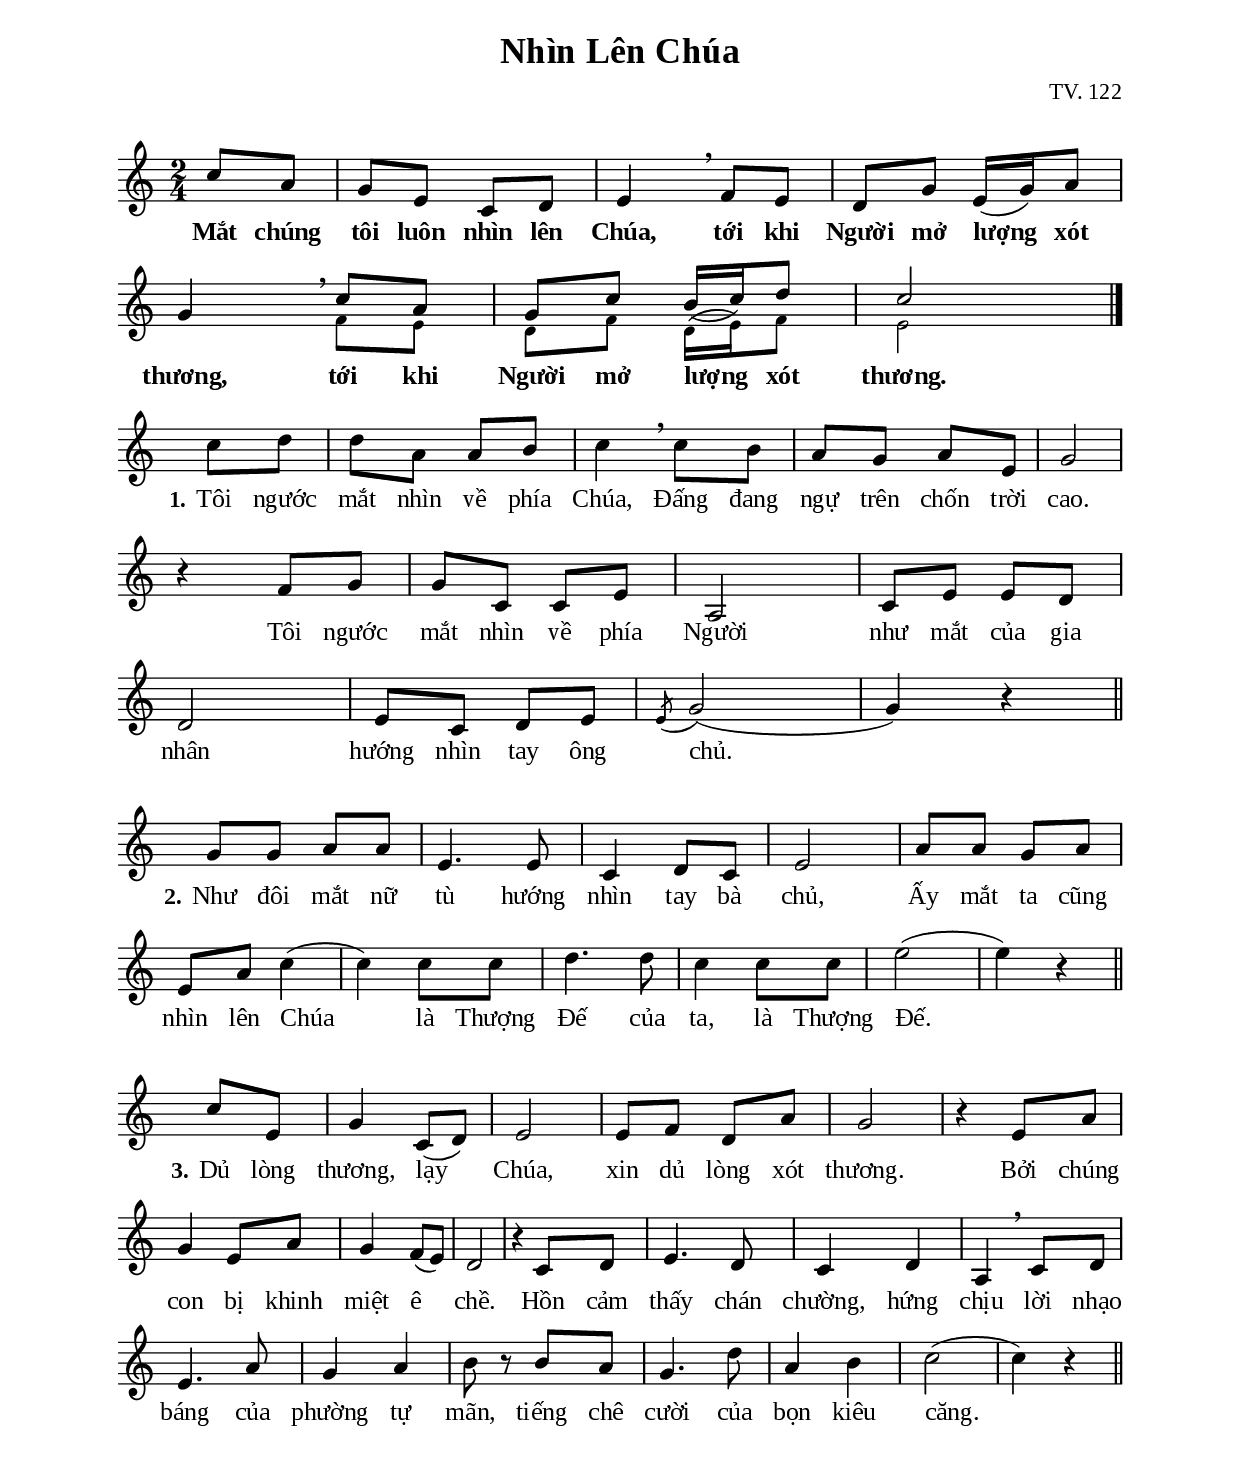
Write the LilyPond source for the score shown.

% Cài đặt chung
\version "2.20.0"
\include "english.ly"

\header {
  title = "Nhìn Lên Chúa"
  composer = "TV. 122"
  arranger = " "
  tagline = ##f
}

global = {
  \key c \major
  \time 2/4
}

\paper {
  #(set-paper-size "a4")
  top-margin = 20\mm
  bottom-margin = 15\mm
  left-margin = 20\mm
  right-margin = 20\mm
  indent = #0
  #(define fonts
	 (make-pango-font-tree "Liberation Serif"
	 		       "Liberation Serif"
			       "Liberation Serif"
			       (/ 20 20)))
}

% Nhạc điệp khúc
nhacDiepKhucSop = \relative c'' {
  \override Lyrics.LyricSpace.minimum-distance = #1.7
  \override Score.BarNumber.break-visibility = ##(#f #f #f)
  \partial 4 c8 a |
  g8 e c d |
  e4 \breathe f8 e |
  d g e16 _(g) a8 |
  g4 \breathe c8 a |
  g c b16 _(c) d8 |
  c2 \bar "|."
}

nhacDiepKhucBass = \relative c' {
  \override Lyrics.LyricSpace.minimum-distance = #1.7
  \override Score.BarNumber.break-visibility = ##(#f #f #f)
  \override NoteHead.font-size = #-2
  \skip 4
  \skip 2
  \skip 2
  \skip 2
  \skip 4 f8 e |
  d f d16 ^(e) f8 |
  e2
}

% Nhạc phiên khúc
nhacPhienKhucMot = \relative c'' {
  \override Lyrics.LyricSpace.minimum-distance = #2.0
  \override Score.BarNumber.break-visibility = ##(#f #f #f)
  \partial 4 c8 d |
  d a a b |
  c4 \breathe c8 b |
  a g a e |
  g2 |
  r4 f8 g |
  g c, c e |
  a,2 |
  c8 e e d |
  d2 |
  e8 c d e |
  \acciaccatura e8 g2 ( |
  g4) r \bar "||"
}

nhacPhienKhucHai = \relative c'' {
  \override Lyrics.LyricSpace.minimum-distance = #2.0
  \override Score.BarNumber.break-visibility = ##(#f #f #f)
  g8 g a a |
  e4. e8 |
  c4 d8 c |
  e2 |
  a8 a g a |
  e a c4 ( |
  c) c8 c |
  d4. d8 |
  c4 c8 c |
  e2 ( |
  e4) r \bar "||"
}

nhacPhienKhucBa = \relative c'' {
  \override Lyrics.LyricSpace.minimum-distance = #2.0
  \override Score.BarNumber.break-visibility = ##(#f #f #f)
  \partial 4 c8 e, |
  g4 c,8 (d) |
  e2 |
  e8 f d a' |
  g2 |
  r4 e8 a |
  g4 e8 a |
  g4 f8 (e) d2 |
  r4 c8 d |
  e4. d8 |
  c4 d |
  a \breathe c8 d |
  e4. a8 |
  g4 a |
  b8 r b a |
  g4. d'8 |
  a4 b |
  c2 ( |
  c4) r \bar "||"
}

% Lời điệp khúc
loiDiepKhuc = \lyricmode {
  \override Lyrics.LyricText.font-series = #'bold
  Mắt chúng tôi luôn nhìn lên Chúa,
  tới khi Người mở lượng xót thương,
  tới khi Người mở lượng xót thương.
}

% Lời phiên khúc
loiPhienKhucMot = \lyricmode {
  \set stanza = #"1."
  Tôi ngước mắt nhìn về phía Chúa,
  Đấng đang ngự trên chốn trời cao.
  Tôi ngước mắt nhìn về phía Người
  như mắt của gia nhân hướng nhìn tay ông chủ.
}

loiPhienKhucHai = \lyricmode {
  \set stanza = #"2."
  Như đôi mắt nữ tù hướng nhìn tay bà chủ,
  Ấy mắt ta cũng nhìn lên Chúa là Thượng Đế của ta,
  là Thượng Đế.
}

loiPhienKhucBa = \lyricmode {
  \set stanza = #"3."
  Dủ lòng thương, lạy Chúa, xin dủ lòng xót thương.
  Bởi chúng con bị khinh miệt ê chề.
  Hồn cảm thấy chán chường,
  hứng chịu lời nhạo báng của phường tự mãn,
  tiếng chê cười của bọn kiêu căng.
}


% Dàn trang
\score {
  \new ChoirStaff <<
    \new Staff = chorus \with {
        \consists "Merge_rests_engraver"
      }
      <<
      \new Voice = "sopranos" {
        \voiceOne \global \stemUp \nhacDiepKhucSop
      }
      \new Voice = "basses" {
        \voiceTwo \global \stemDown \nhacDiepKhucBass
      }
    >>
    \new Lyrics = basses
    \context Lyrics = basses \lyricsto sopranos \loiDiepKhuc
  >>
}

\score {
  \new ChoirStaff <<
    \new Staff = verses <<
      \override Staff.TimeSignature.transparent = ##t
      \new Voice = "verse" {
        \global \stemNeutral \nhacPhienKhucMot
      }
    >>
    \new Lyrics \lyricsto verse \loiPhienKhucMot
  >>
}

\score {
  \new ChoirStaff <<
    \new Staff = verses <<
      \override Staff.TimeSignature.transparent = ##t
      \new Voice = "verse" {
        \global \stemNeutral \nhacPhienKhucHai
      }
    >>
    \new Lyrics \lyricsto verse \loiPhienKhucHai
  >>
}

\score {
  \new ChoirStaff <<
    \new Staff = verses <<
      \override Staff.TimeSignature.transparent = ##t
      \new Voice = "verse" {
        \global \stemNeutral \nhacPhienKhucBa
      }
    >>
    \new Lyrics \lyricsto verse \loiPhienKhucBa
  >>
}
